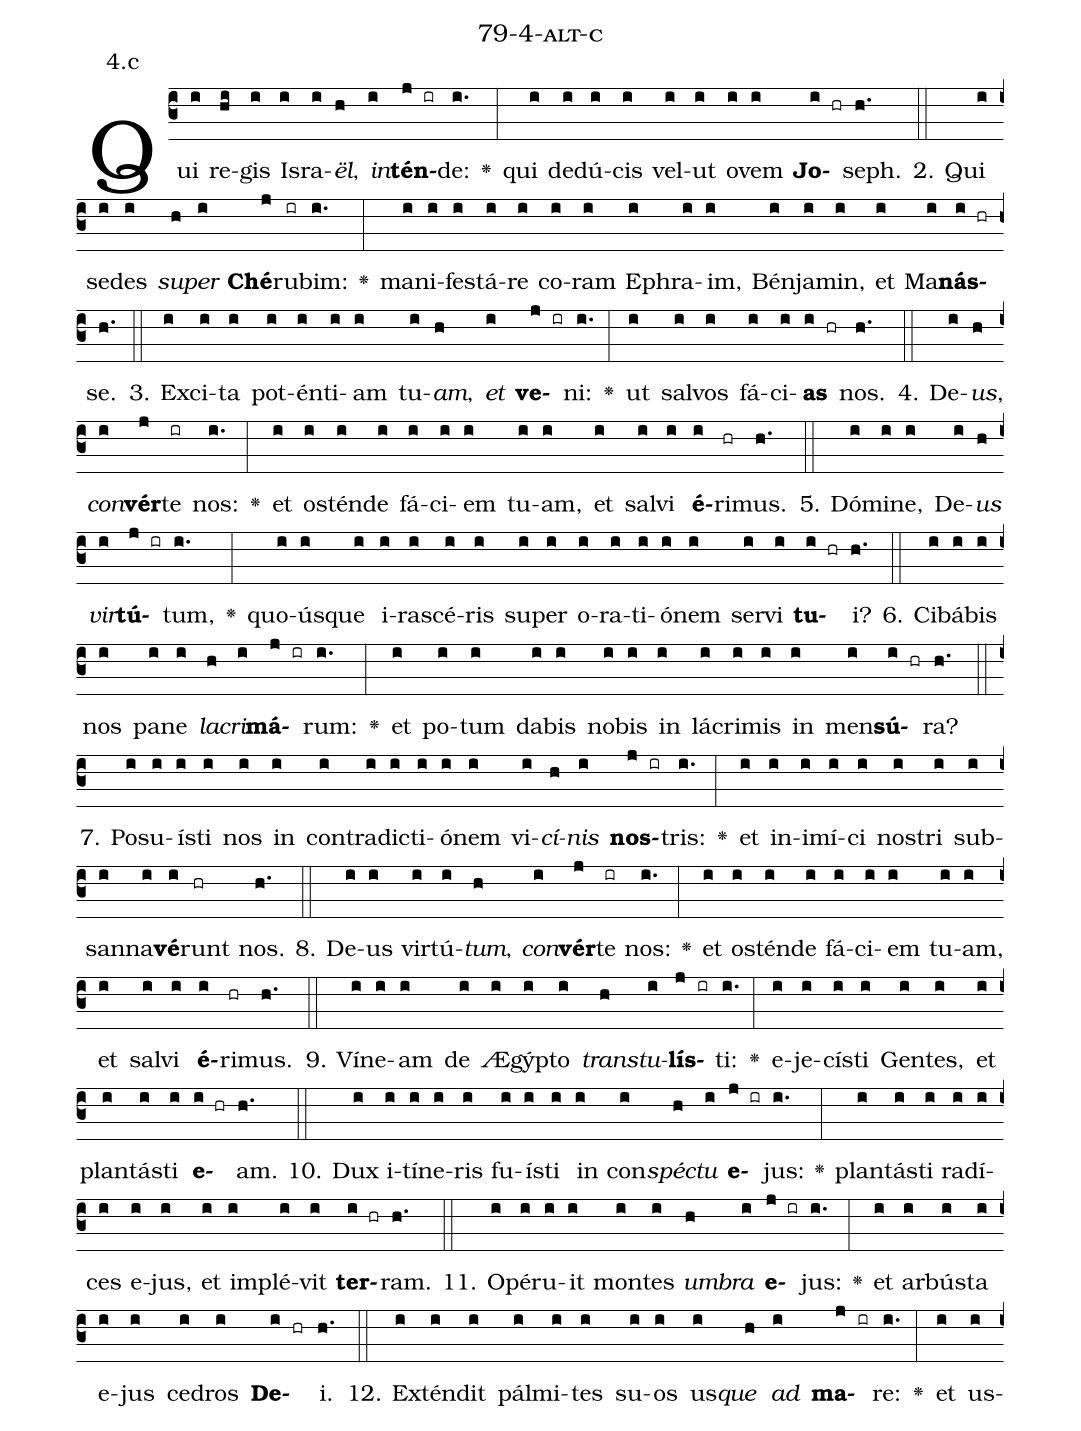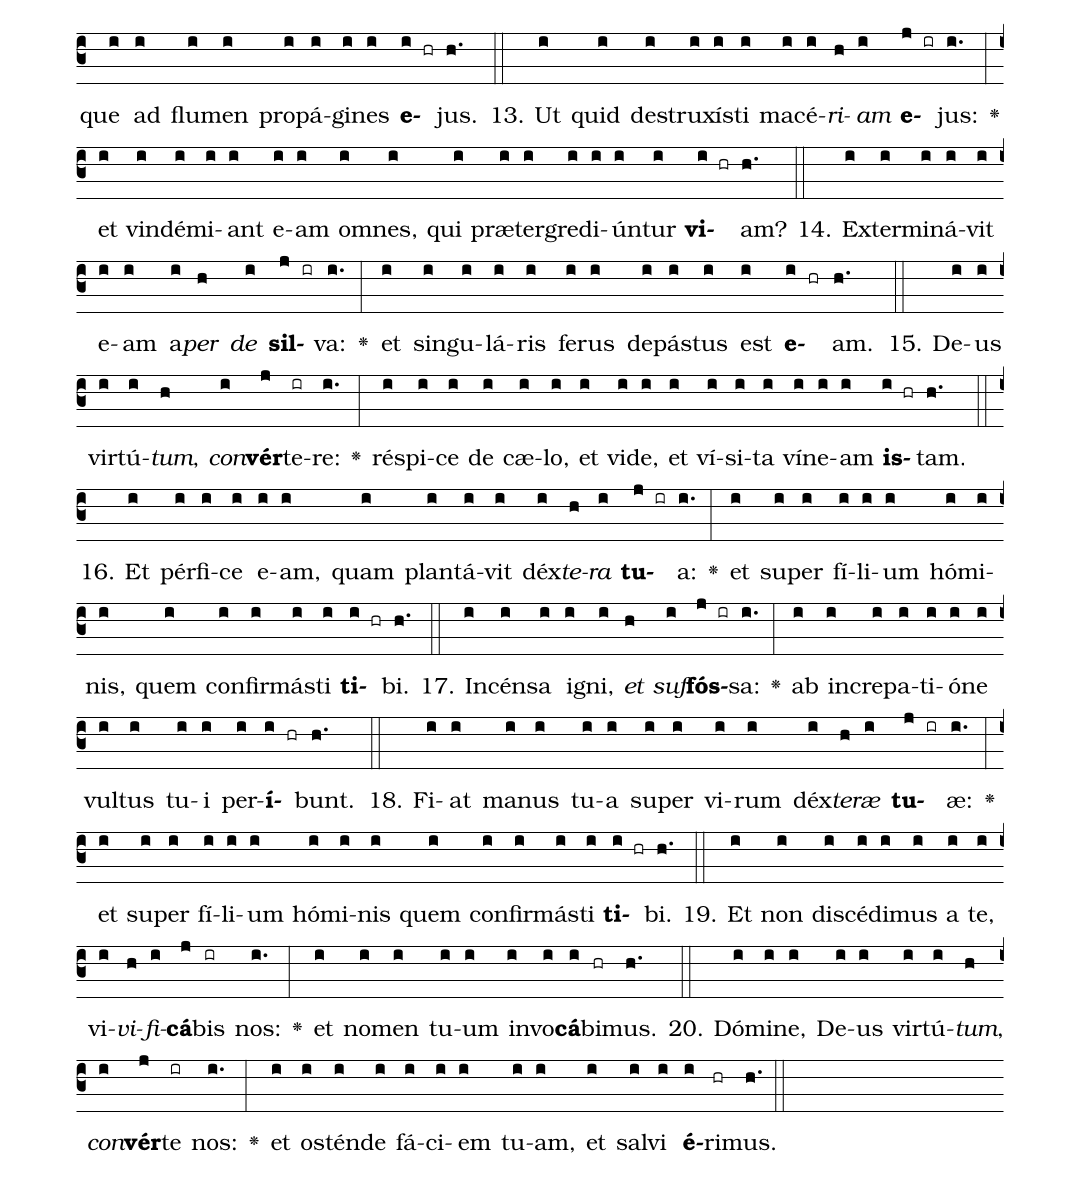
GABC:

name: 79-4-alt-c;
annotation: 4.c;
%%
(c3)Qui(i) re(hi)gis(i) Is(i)ra(i)<i>ël</i>,(h) <i>in</i>(i)<b>tén</b>(j ir)de:(i.) <v>\greheightstar</v>(:) qui(i) de(i)dú(i)cis(i) vel(i)ut(i) o(i)vem(i) <b>Jo</b>(i hr)seph.(h.) (::)
2. Qui(i) se(i)des(i) <i>su</i>(h)<i>per</i>(i) <b>Ché</b>(j)ru(ir)bim:(i.) <v>\greheightstar</v>(:) ma(i)ni(i)fes(i)tá(i)re(i) co(i)ram(i) E(i)phra(i)im,(i) Bén(i)ja(i)min,(i) et(i) Ma(i)<b>nás</b>(i hr)se.(h.) (::)
3. Ex(i)ci(i)ta(i) pot(i)én(i)ti(i)am(i) tu(i)<i>am</i>,(h) <i>et</i>(i) <b>ve</b>(j ir)ni:(i.) <v>\greheightstar</v>(:) ut(i) sal(i)vos(i) fá(i)ci(i)<b>as</b>(i hr) nos.(h.) (::)
4. De(i)<i>us</i>,(h) <i>con</i>(i)<b>vér</b>(j)te(ir) nos:(i.) <v>\greheightstar</v>(:) et(i) os(i)tén(i)de(i) fá(i)ci(i)em(i) tu(i)am,(i) et(i) sal(i)vi(i) <b>é</b>(i)ri(hr)mus.(h.) (::)
5. Dó(i)mi(i)ne,(i) De(i)<i>us</i>(h) <i>vir</i>(i)<b>tú</b>(j ir)tum,(i.) <v>\greheightstar</v>(:) quo(i)ús(i)que(i) i(i)ra(i)scé(i)ris(i) su(i)per(i) o(i)ra(i)ti(i)ó(i)nem(i) ser(i)vi(i) <b>tu</b>(i hr)i?(h.) (::)
6. Ci(i)bá(i)bis(i) nos(i) pa(i)ne(i) <i>la</i>(h)<i>cri</i>(i)<b>má</b>(j ir)rum:(i.) <v>\greheightstar</v>(:) et(i) po(i)tum(i) da(i)bis(i) no(i)bis(i) in(i) lá(i)cri(i)mis(i) in(i) men(i)<b>sú</b>(i hr)ra?(h.) (::)
7. Po(i)su(i)ís(i)ti(i) nos(i) in(i) con(i)tra(i)dic(i)ti(i)ó(i)nem(i) vi(i)<i>cí</i>(h)<i>nis</i>(i) <b>nos</b>(j ir)tris:(i.) <v>\greheightstar</v>(:) et(i) in(i)i(i)mí(i)ci(i) nos(i)tri(i) sub(i)san(i)na(i)<b>vé</b>(i)runt(hr) nos.(h.) (::)
8. De(i)us(i) vir(i)tú(i)<i>tum</i>,(h) <i>con</i>(i)<b>vér</b>(j)te(ir) nos:(i.) <v>\greheightstar</v>(:) et(i) os(i)tén(i)de(i) fá(i)ci(i)em(i) tu(i)am,(i) et(i) sal(i)vi(i) <b>é</b>(i)ri(hr)mus.(h.) (::)
9. Ví(i)ne(i)am(i) de(i) Æ(i)gýp(i)to(i) <i>trans</i>(h)<i>tu</i>(i)<b>lís</b>(j ir)ti:(i.) <v>\greheightstar</v>(:) e(i)je(i)cís(i)ti(i) Gen(i)tes,(i) et(i) plan(i)tás(i)ti(i) <b>e</b>(i hr)am.(h.) (::)
10. Dux(i) i(i)tí(i)ne(i)ris(i) fu(i)ís(i)ti(i) in(i) con(i)<i>spéc</i>(h)<i>tu</i>(i) <b>e</b>(j ir)jus:(i.) <v>\greheightstar</v>(:) plan(i)tás(i)ti(i) ra(i)dí(i)ces(i) e(i)jus,(i) et(i) im(i)plé(i)vit(i) <b>ter</b>(i hr)ram.(h.) (::)
11. O(i)pé(i)ru(i)it(i) mon(i)tes(i) <i>um</i>(h)<i>bra</i>(i) <b>e</b>(j ir)jus:(i.) <v>\greheightstar</v>(:) et(i) ar(i)bús(i)ta(i) e(i)jus(i) ce(i)dros(i) <b>De</b>(i hr)i.(h.) (::)
12. Ex(i)tén(i)dit(i) pál(i)mi(i)tes(i) su(i)os(i) us(i)<i>que</i>(h) <i>ad</i>(i) <b>ma</b>(j ir)re:(i.) <v>\greheightstar</v>(:) et(i) us(i)que(i) ad(i) flu(i)men(i) pro(i)pá(i)gi(i)nes(i) <b>e</b>(i hr)jus.(h.) (::)
13. Ut(i) quid(i) de(i)stru(i)xís(i)ti(i) ma(i)cé(i)<i>ri</i>(h)<i>am</i>(i) <b>e</b>(j ir)jus:(i.) <v>\greheightstar</v>(:) et(i) vin(i)dé(i)mi(i)ant(i) e(i)am(i) om(i)nes,(i) qui(i) præ(i)ter(i)gre(i)di(i)ún(i)tur(i) <b>vi</b>(i hr)am?(h.) (::)
14. Ex(i)ter(i)mi(i)ná(i)vit(i) e(i)am(i) a(i)<i>per</i>(h) <i>de</i>(i) <b>sil</b>(j ir)va:(i.) <v>\greheightstar</v>(:) et(i) sin(i)gu(i)lá(i)ris(i) fe(i)rus(i) de(i)pás(i)tus(i) est(i) <b>e</b>(i hr)am.(h.) (::)
15. De(i)us(i) vir(i)tú(i)<i>tum</i>,(h) <i>con</i>(i)<b>vér</b>(j)te(ir)re:(i.) <v>\greheightstar</v>(:) ré(i)spi(i)ce(i) de(i) cæ(i)lo,(i) et(i) vi(i)de,(i) et(i) ví(i)si(i)ta(i) ví(i)ne(i)am(i) <b>is</b>(i hr)tam.(h.) (::)
16. Et(i) pér(i)fi(i)ce(i) e(i)am,(i) quam(i) plan(i)tá(i)vit(i) déx(i)<i>te</i>(h)<i>ra</i>(i) <b>tu</b>(j ir)a:(i.) <v>\greheightstar</v>(:) et(i) su(i)per(i) fí(i)li(i)um(i) hó(i)mi(i)nis,(i) quem(i) con(i)fir(i)más(i)ti(i) <b>ti</b>(i hr)bi.(h.) (::)
17. In(i)cén(i)sa(i) i(i)gni,(i) <i>et</i>(h) <i>suf</i>(i)<b>fós</b>(j ir)sa:(i.) <v>\greheightstar</v>(:) ab(i) in(i)cre(i)pa(i)ti(i)ó(i)ne(i) vul(i)tus(i) tu(i)i(i) per(i)<b>í</b>(i hr)bunt.(h.) (::)
18. Fi(i)at(i) ma(i)nus(i) tu(i)a(i) su(i)per(i) vi(i)rum(i) déx(i)<i>te</i>(h)<i>ræ</i>(i) <b>tu</b>(j ir)æ:(i.) <v>\greheightstar</v>(:) et(i) su(i)per(i) fí(i)li(i)um(i) hó(i)mi(i)nis(i) quem(i) con(i)fir(i)más(i)ti(i) <b>ti</b>(i hr)bi.(h.) (::)
19. Et(i) non(i) di(i)scé(i)di(i)mus(i) a(i) te,(i) vi(i)<i>vi</i>(h)<i>fi</i>(i)<b>cá</b>(j)bis(ir) nos:(i.) <v>\greheightstar</v>(:) et(i) no(i)men(i) tu(i)um(i) in(i)vo(i)<b>cá</b>(i)bi(hr)mus.(h.) (::)
20. Dó(i)mi(i)ne,(i) De(i)us(i) vir(i)tú(i)<i>tum</i>,(h) <i>con</i>(i)<b>vér</b>(j)te(ir) nos:(i.) <v>\greheightstar</v>(:) et(i) os(i)tén(i)de(i) fá(i)ci(i)em(i) tu(i)am,(i) et(i) sal(i)vi(i) <b>é</b>(i)ri(hr)mus.(h.) (::)
